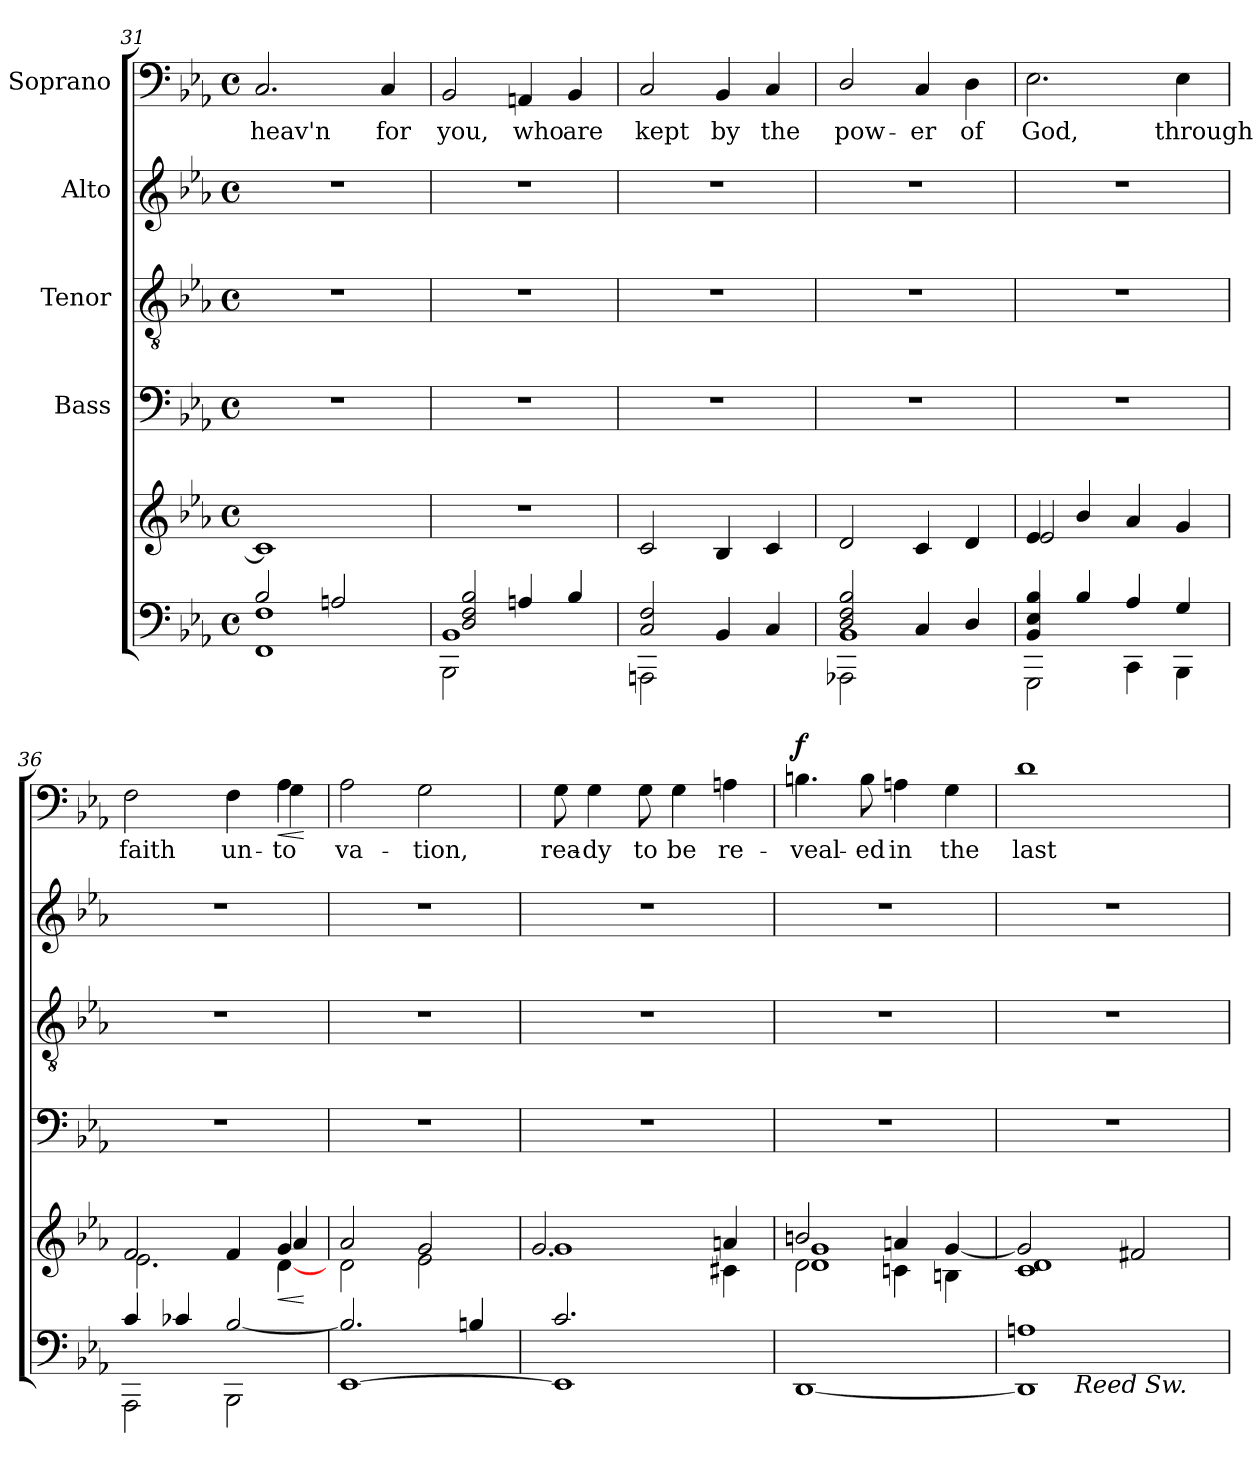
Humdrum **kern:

**kern	**kern	**dynam	**kern	**kern	**kern	**kern	**text	**dynam
*part5	*part5	*part5	*part4	*part3	*part2	*part1	*part1	*part1
*staff6	*staff5	*staff5/6	*staff4	*staff3	*staff2	*staff1	*staff1	*staff1
*	*	*	*I"Bass	*I"Tenor	*I"Alto	*I"Soprano	*	*
*clefF4	*clefG2	*	*clefF4	*clefGv2	*clefG2	*clefF4	*	*
*k[b-e-a-]	*k[b-e-a-]	*	*k[b-e-a-]	*k[b-e-a-]	*k[b-e-a-]	*k[b-e-a-]	*	*
*E-:	*E-:	*	*E-:	*E-:	*E-:	*E-:	*	*
*M4/4	*M4/4	*	*M4/4	*M4/4	*M4/4	*M4/4	*	*
*met(c)	*met(c)	*	*met(c)	*met(c)	*met(c)	*met(c)	*	*
=31	=31	=31	=31	=31	=31	=31	=31	=31
*^	*	*	*	*	*	*	*	*
!	!	!	!	!	!	!	!	!LO:LY:b	!
1FF 1F	2B-/	1c]	.	1r	1r	1r	2.C/	heav'n	.
.	2An/	.	.	.	.	.	.	.	.
!	!	!	!	!	!	!	!	!LO:LY:b	!
.	.	.	.	.	.	.	4C/	for	.
=32	=32	=32	=32	=32	=32	=32	=32	=32	=32
*	*^	*	*	*	*	*	*	*	*
!	!	!	!	!	!	!	!	!	!LO:LY:b	!
1BB-	2D/ 2F/ 2B-/	2BBB-\	1r	.	1r	1r	1r	2BB-/	you,	.
!	!	!	!	!	!	!	!	!	!LO:LY:b	!
.	4An/	2ryy	.	.	.	.	.	4AAn/	who	.
!	!	!	!	!	!	!	!	!	!LO:LY:b	!
.	4B-/	.	.	.	.	.	.	4BB-/	are	.
*	*v	*v	*	*	*	*	*	*	*	*
=33	=33	=33	=33	=33	=33	=33	=33	=33	=33
!	!	!	!	!	!	!	!	!LO:LY:b	!
2AAAn\	2C/ 2F/	2c/	.	1r	1r	1r	2C/	kept	.
!	!	!	!	!	!	!	!	!LO:LY:b	!
2ryy	4BB-/	4B-/	.	.	.	.	4BB-/	by	.
!	!	!	!	!	!	!	!	!LO:LY:b	!
.	4C/	4c/	.	.	.	.	4C/	the	.
=34	=34	=34	=34	=34	=34	=34	=34	=34	=34
*	*^	*	*	*	*	*	*	*	*
!	!	!	!	!	!	!	!	!	!LO:LY:b	!
2AAA-X\	2D/ 2F/ 2B-/	1BB-	2d/	.	1r	1r	1r	2D/	pow-	.
!	!	!	!	!	!	!	!	!	!LO:LY:b	!
2ryy	4C/	.	4c/	.	.	.	.	4C/	-er	.
!	!	!	!	!	!	!	!	!	!LO:LY:b	!
.	4D/	.	4d/	.	.	.	.	4D\	of	.
*	*v	*v	*	*	*	*	*	*	*	*
=35	=35	=35	=35	=35	=35	=35	=35	=35	=35
*	*	*^	*	*	*	*	*	*	*
!	!	!	!	!	!	!	!	!	!LO:LY:b	!
2GGG\	4BB-/ 4E-/ 4B-/	4e-/	(<2e-/	.	1r	1r	1r	2.E-\	God,	.
.	4B-/	4b-/	.	.	.	.	.	.	.	.
4CC\	4A-/	4a-/	2ryy	.	.	.	.	.	.	.
!	!	!	!	!	!	!	!	!	!LO:LY:b	!
4BBB-\	4G/)	4g/	.	.	.	.	.	4E-\	through	.
!!LO:PB:g=z
=36	=36	=36	=36	=36	=36	=36	=36	=36	=36	=36
*	*	*	*^	*	*	*	*	*	*	*
!	!	!	!	!	!	!	!	!	!LO:TX:a:i:t=cresc.	!	!
!	!	!	!	!	!	!	!	!	!	!LO:LY:b	!
*	*	*	*	*	*	*	*	*	*^	*	*
2AAA-\	4c/	2f/	2.e-\	2.ryy	.	1r	1r	1r	2F\	2.ryy	faith	.
.	4c-X/	.	.	.	.	.	.	.	.	.	.	.
!	!	!	!	!	!	!	!	!	!	!	!LO:LY:b	!
2BBB-\	[>2B-/	4f/	.	.	.	.	.	.	4F\	.	un-	.
!	!	!	!	!	!LO:HP:b	!	!	!	!	!	!LO:LY:b	!LO:HP:b
!	!	!	!	!	!	!	!	!	!	!	!LO:LY:b	!
.	.	4g>/	[<4d\	4a-/	<	.	.	.	4A-\	4G<\	-to	<
*v	*v	*	*	*	*	*	*	*	*v	*v	*	*
*	*v	*v	*v	*	*	*	*	*	*	*
.	.	[	.	.	.	.	.	[
=37	=37	=37	=37	=37	=37	=37	=37	=37
*^	*^	*	*	*	*	*	*	*
!	!	!	!	!	!	!	!	!	!LO:LY:b	!
[<1EE-	2.B-/]	2d\	2a-/	.	1r	1r	1r	2A-\	va-	.
!	!	!	!	!	!	!	!	!	!LO:LY:b	!
.	.	2e-\	2g/	.	.	.	.	2G\	-tion,	.
.	4Bn/	.	.	.	.	.	.	.	.	.
=38	=38	=38	=38	=38	=38	=38	=38	=38	=38	=38
*	*	*	*^	*	*	*	*	*	*	*
!	!	!	!	!	!	!	!	!	!	!LO:LY:b	!
1EE-]	2.c/	1g	2.g/	2.ryy	.	1r	1r	1r	8G\	rea-	.
!	!	!	!	!	!	!	!	!	!	!LO:LY:b:rj	!
.	.	.	.	.	.	.	.	.	4G\	-dy	.
!	!	!	!	!	!	!	!	!	!	!LO:LY:b	!
.	.	.	.	.	.	.	.	.	8G\	to	.
!	!	!	!	!	!	!	!	!	!	!LO:LY:b	!
.	.	.	.	.	.	.	.	.	4G\	be	.
!	!	!	!	!	!	!	!	!	!	!LO:LY:b	!
.	4ryy	.	4c#X\	4an/	.	.	.	.	4An\	re-	.
=39	=39	=39	=39	=39	=39	=39	=39	=39	=39	=39	=39
!	!	!	!	!	!	!	!	!	!	!LO:LY:b	!LO:DY:a
*v	*v	*	*	*	*	*	*	*	*	*	*
[<1DD	2d\	2bn/	1d 1g	.	1r	1r	1r	4.Bn\	-veal-	f
!	!	!	!	!	!	!	!	!	!LO:LY:b	!
.	.	.	.	.	.	.	.	8B\	-ed	.
!	!	!	!	!	!	!	!	!	!LO:LY:b	!
.	4cn\	4an/	.	.	.	.	.	4An\	in	.
!	!	!	!	!	!	!	!	!	!LO:LY:b	!
.	4Bn\	[>4g/	.	.	.	.	.	4G\	the	.
*	*	*v	*v	*	*	*	*	*	*	*
=40	=40	=40	=40	=40	=40	=40	=40	=40	=40
!	!	!	!	!	!	!	!	!LO:LY:b	!
*^	*	*	*	*	*	*	*	*	*
1DD] 1An	6ryy	1c 1d	2g/]	.	1r	1r	1r	1d	last	.
.	24ryy	.	.	.	.	.	.	.	.	.
!	!LO:TX:b:i:t=Reed Sw.	!	!	!	!	!	!	!	!	!
.	3%2ryy	.	.	.	.	.	.	.	.	.
.	.	.	2f#X/	.	.	.	.	.	.	.
.	12.ryy	.	.	.	.	.	.	.	.	.
*v	*v	*	*	*	*	*	*	*	*	*
*	*v	*v	*	*	*	*	*	*	*
=	=	=	=	=	=	=	=	=
*-	*-	*-	*-	*-	*-	*-	*-	*-
